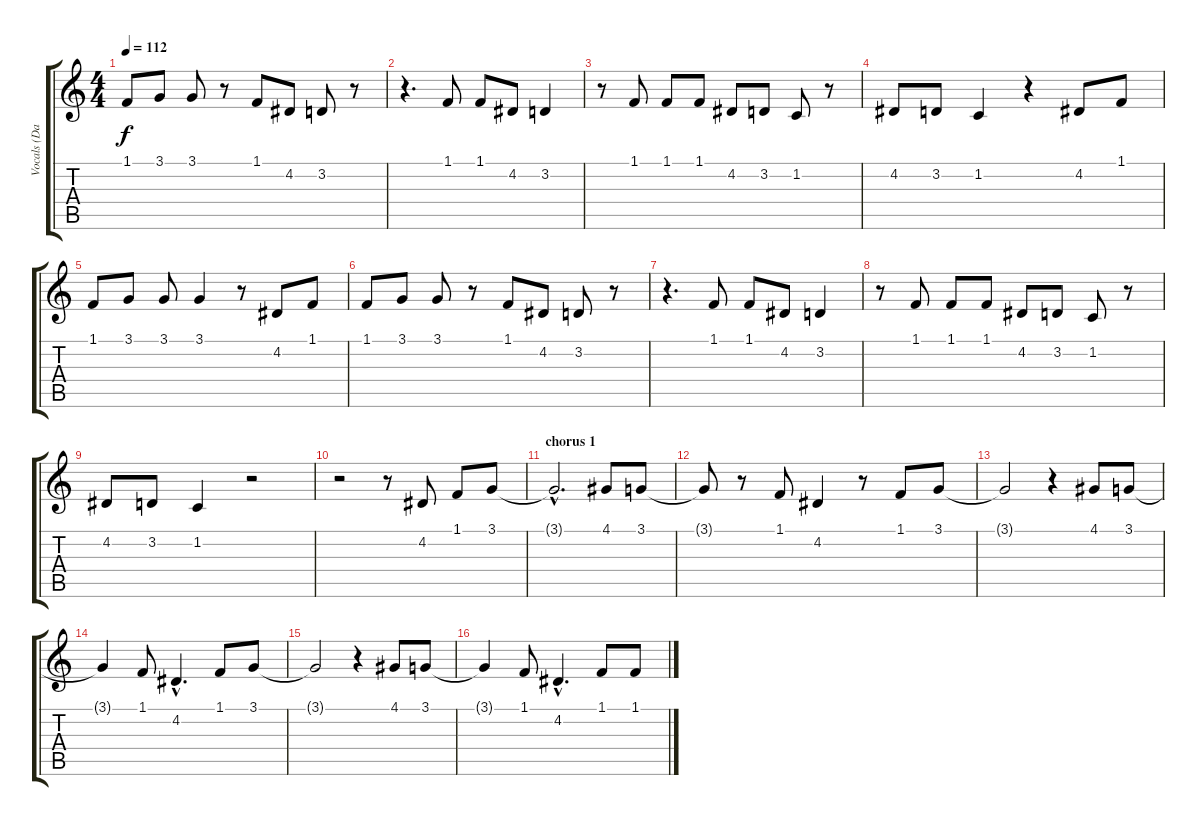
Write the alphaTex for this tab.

\track ("Vocals (Davies)" "Vocals (Da") {instrument lead6voice}
\staff {score tabs}
\tuning (E4 B3 G3 D3 A2 E2) {hide}
\ts (4 4)
\tempo 112
\clef g2
\ks c
1.1.8{dy f} 3.1.8 3.1.8 r.8 1.1.8 4.2.8 3.2.8 r.8 |
r.4{d} 1.1.8 1.1.8 4.2.8 3.2.4 |
r.8 1.1.8 1.1.8 1.1.8 4.2.8 3.2.8 1.2.8 r.8 |
4.2.8 3.2.8 1.2.4 r.4 4.2.8 1.1.8 |
1.1.8 3.1.8 3.1.8 3.1.4 r.8 4.2.8 1.1.8 |
1.1.8 3.1.8 3.1.8 r.8 1.1.8 4.2.8 3.2.8 r.8 |
r.4{d} 1.1.8 1.1.8 4.2.8 3.2.4 |
r.8 1.1.8 1.1.8 1.1.8 4.2.8 3.2.8 1.2.8 r.8 |
4.2.8 3.2.8 1.2.4 r.2 |
r.2 r.8 4.2.8 1.1.8 3.1.8 |
\section ("" "chorus 1")
3.1{hac t}.2{d} 4.1.8 3.1.8 |
3.1{t}.8 r.8 1.1.8 4.2.4 r.8 1.1.8 3.1.8 |
3.1{t}.2 r.4 4.1.8 3.1.8 |
3.1{t}.4 1.1.8 4.2{hac}.4{d} 1.1.8 3.1.8 |
3.1{t}.2 r.4 4.1.8 3.1.8 |
3.1{t}.4 1.1.8 4.2{hac}.4{d} 1.1.8 1.1.8
